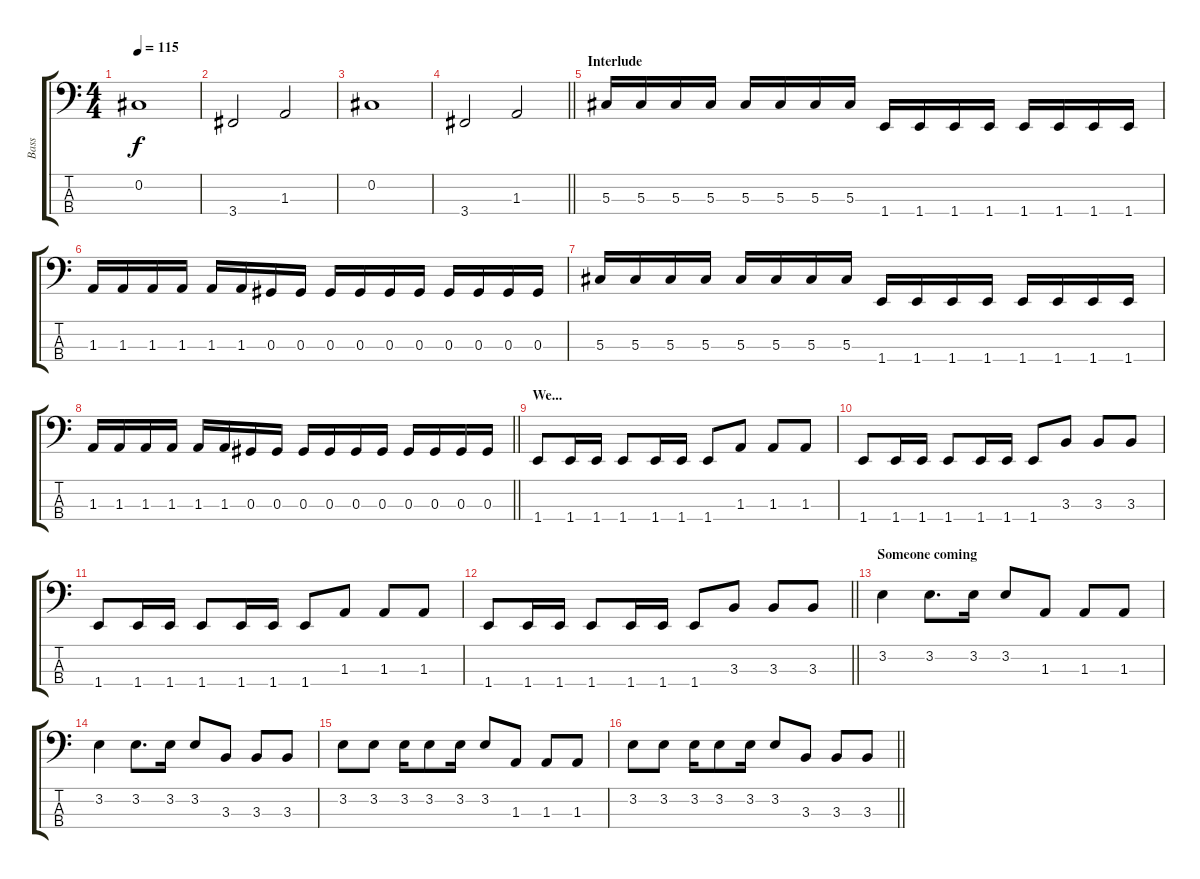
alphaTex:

\track ("Bass" "Bass") {instrument electricbassfinger}
\staff {score tabs}
\tuning (Gb2 Db2 Ab1 Eb1) {hide}
\ts (4 4)
\tempo 115
\clef f4
\ks c
0.2.1{dy f} |
3.4.2 1.3.2 |
0.2.1 |
\barLineRight lightlight
3.4.2 1.3.2 |
\section ("" "Interlude")
5.3.16 5.3.16 5.3.16 5.3.16 5.3.16 5.3.16 5.3.16 5.3.16 1.4.16 1.4.16 1.4.16 1.4.16 1.4.16 1.4.16 1.4.16 1.4.16 |
1.3.16 1.3.16 1.3.16 1.3.16 1.3.16 1.3.16 0.3.16 0.3.16 0.3.16 0.3.16 0.3.16 0.3.16 0.3.16 0.3.16 0.3.16 0.3.16 |
5.3.16 5.3.16 5.3.16 5.3.16 5.3.16 5.3.16 5.3.16 5.3.16 1.4.16 1.4.16 1.4.16 1.4.16 1.4.16 1.4.16 1.4.16 1.4.16 |
\barLineRight lightlight
1.3.16 1.3.16 1.3.16 1.3.16 1.3.16 1.3.16 0.3.16 0.3.16 0.3.16 0.3.16 0.3.16 0.3.16 0.3.16 0.3.16 0.3.16 0.3.16 |
\section ("" "We...")
1.4.8 1.4.16 1.4.16 1.4.8 1.4.16 1.4.16 1.4.8 1.3.8 1.3.8 1.3.8 |
1.4.8 1.4.16 1.4.16 1.4.8 1.4.16 1.4.16 1.4.8 3.3.8 3.3.8 3.3.8 |
1.4.8 1.4.16 1.4.16 1.4.8 1.4.16 1.4.16 1.4.8 1.3.8 1.3.8 1.3.8 |
\barLineRight lightlight
1.4.8 1.4.16 1.4.16 1.4.8 1.4.16 1.4.16 1.4.8 3.3.8 3.3.8 3.3.8 |
\section ("" "Someone coming")
3.2.4 3.2.8{d} 3.2.16 3.2.8 1.3.8 1.3.8 1.3.8 |
3.2.4 3.2.8{d} 3.2.16 3.2.8 3.3.8 3.3.8 3.3.8 |
3.2.8 3.2.8 3.2.16 3.2.8 3.2.16 3.2.8 1.3.8 1.3.8 1.3.8 |
\barLineRight lightlight
3.2.8 3.2.8 3.2.16 3.2.8 3.2.16 3.2.8 3.3.8 3.3.8 3.3.8
